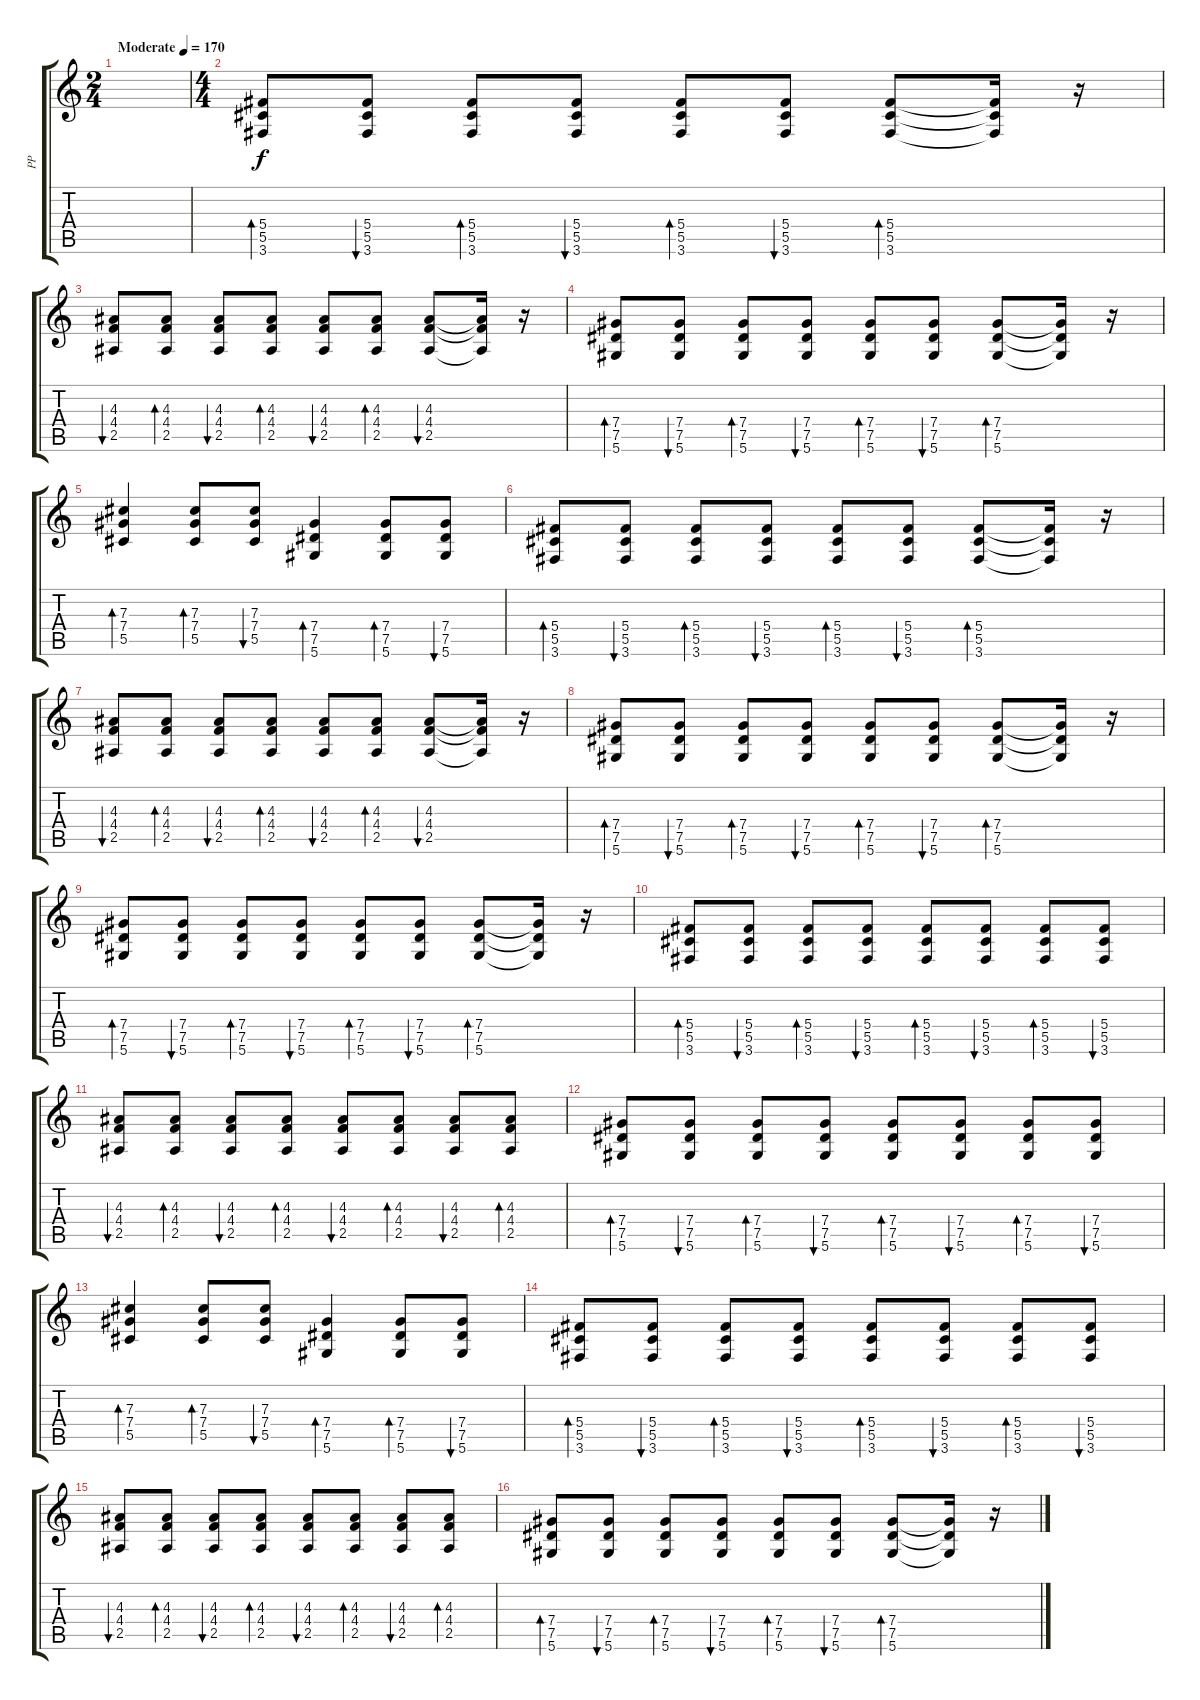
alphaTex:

\track ("PP" "PP") {instrument overdrivenguitar}
\staff {score tabs}
\tuning (Eb4 Bb3 Gb3 Db3 Ab2 Eb2) {hide}
\ts (2 4)
\tempo (170 "Moderate")
\clef g2
\ks c
|
\ts (4 4)
(5.4 5.5 3.6).8{bd 30} (5.4 5.5 3.6).8{bu 30} (5.4 5.5 3.6).8{bd 30} (5.4 5.5 3.6).8{bu 30} (5.4 5.5 3.6).8{bd 30} (5.4 5.5 3.6).8{bu 30} (5.4 5.5 3.6).8{bd 30} (5.4{t} 5.5{t} 3.6{t}).16 r.16 |
(4.3 4.4 2.5).8{bu 30} (4.3 4.4 2.5).8{bd 30} (4.3 4.4 2.5).8{bu 30} (4.3 4.4 2.5).8{bd 30} (4.3 4.4 2.5).8{bu 30} (4.3 4.4 2.5).8{bd 30} (4.3 4.4 2.5).8{bu 30} (4.3{t} 4.4{t} 2.5{t}).16 r.16 |
(7.4 7.5 5.6).8{bd 30} (7.4 7.5 5.6).8{bu 30} (7.4 7.5 5.6).8{bd 30} (7.4 7.5 5.6).8{bu 30} (7.4 7.5 5.6).8{bd 30} (7.4 7.5 5.6).8{bu 30} (7.4 7.5 5.6).8{bd 30} (7.4{t} 7.5{t} 5.6{t}).16 r.16 |
(7.3 7.4 5.5).4{bd 30} (7.3 7.4 5.5).8{bd 30} (7.3 7.4 5.5).8{bu 30} (7.4 7.5 5.6).4{bd 30} (7.4 7.5 5.6).8{bd 30} (7.4 7.5 5.6).8{bu 30} |
(5.4 5.5 3.6).8{bd 30} (5.4 5.5 3.6).8{bu 30} (5.4 5.5 3.6).8{bd 30} (5.4 5.5 3.6).8{bu 30} (5.4 5.5 3.6).8{bd 30} (5.4 5.5 3.6).8{bu 30} (5.4 5.5 3.6).8{bd 30} (5.4{t} 5.5{t} 3.6{t}).16 r.16 |
(4.3 4.4 2.5).8{bu 30} (4.3 4.4 2.5).8{bd 30} (4.3 4.4 2.5).8{bu 30} (4.3 4.4 2.5).8{bd 30} (4.3 4.4 2.5).8{bu 30} (4.3 4.4 2.5).8{bd 30} (4.3 4.4 2.5).8{bu 30} (4.3{t} 4.4{t} 2.5{t}).16 r.16 |
(7.4 7.5 5.6).8{bd 30} (7.4 7.5 5.6).8{bu 30} (7.4 7.5 5.6).8{bd 30} (7.4 7.5 5.6).8{bu 30} (7.4 7.5 5.6).8{bd 30} (7.4 7.5 5.6).8{bu 30} (7.4 7.5 5.6).8{bd 30} (7.4{t} 7.5{t} 5.6{t}).16 r.16 |
(7.4 7.5 5.6).8{bd 30} (7.4 7.5 5.6).8{bu 30} (7.4 7.5 5.6).8{bd 30} (7.4 7.5 5.6).8{bu 30} (7.4 7.5 5.6).8{bd 30} (7.4 7.5 5.6).8{bu 30} (7.4 7.5 5.6).8{bd 30} (7.4{t} 7.5{t} 5.6{t}).16 r.16 |
(5.4 5.5 3.6).8{bd 30} (5.4 5.5 3.6).8{bu 30} (5.4 5.5 3.6).8{bd 30} (5.4 5.5 3.6).8{bu 30} (5.4 5.5 3.6).8{bd 30} (5.4 5.5 3.6).8{bu 30} (5.4 5.5 3.6).8{bd 30} (5.4 5.5 3.6).8{bu 30} |
(4.3 4.4 2.5).8{bu 30} (4.3 4.4 2.5).8{bd 30} (4.3 4.4 2.5).8{bu 30} (4.3 4.4 2.5).8{bd 30} (4.3 4.4 2.5).8{bu 30} (4.3 4.4 2.5).8{bd 30} (4.3 4.4 2.5).8{bu 30} (4.3 4.4 2.5).8{bd 30} |
(7.4 7.5 5.6).8{bd 30} (7.4 7.5 5.6).8{bu 30} (7.4 7.5 5.6).8{bd 30} (7.4 7.5 5.6).8{bu 30} (7.4 7.5 5.6).8{bd 30} (7.4 7.5 5.6).8{bu 30} (7.4 7.5 5.6).8{bd 30} (7.4 7.5 5.6).8{bu 30} |
(7.3 7.4 5.5).4{bd 30} (7.3 7.4 5.5).8{bd 30} (7.3 7.4 5.5).8{bu 30} (7.4 7.5 5.6).4{bd 30} (7.4 7.5 5.6).8{bd 30} (7.4 7.5 5.6).8{bu 30} |
(5.4 5.5 3.6).8{bd 30} (5.4 5.5 3.6).8{bu 30} (5.4 5.5 3.6).8{bd 30} (5.4 5.5 3.6).8{bu 30} (5.4 5.5 3.6).8{bd 30} (5.4 5.5 3.6).8{bu 30} (5.4 5.5 3.6).8{bd 30} (5.4 5.5 3.6).8{bu 30} |
(4.3 4.4 2.5).8{bu 30} (4.3 4.4 2.5).8{bd 30} (4.3 4.4 2.5).8{bu 30} (4.3 4.4 2.5).8{bd 30} (4.3 4.4 2.5).8{bu 30} (4.3 4.4 2.5).8{bd 30} (4.3 4.4 2.5).8{bu 30} (4.3 4.4 2.5).8{bd 30} |
(7.4 7.5 5.6).8{bd 30} (7.4 7.5 5.6).8{bu 30} (7.4 7.5 5.6).8{bd 30} (7.4 7.5 5.6).8{bu 30} (7.4 7.5 5.6).8{bd 30} (7.4 7.5 5.6).8{bu 30} (7.4 7.5 5.6).8{bd 30} (7.4{t} 7.5{t} 5.6{t}).16 r.16
